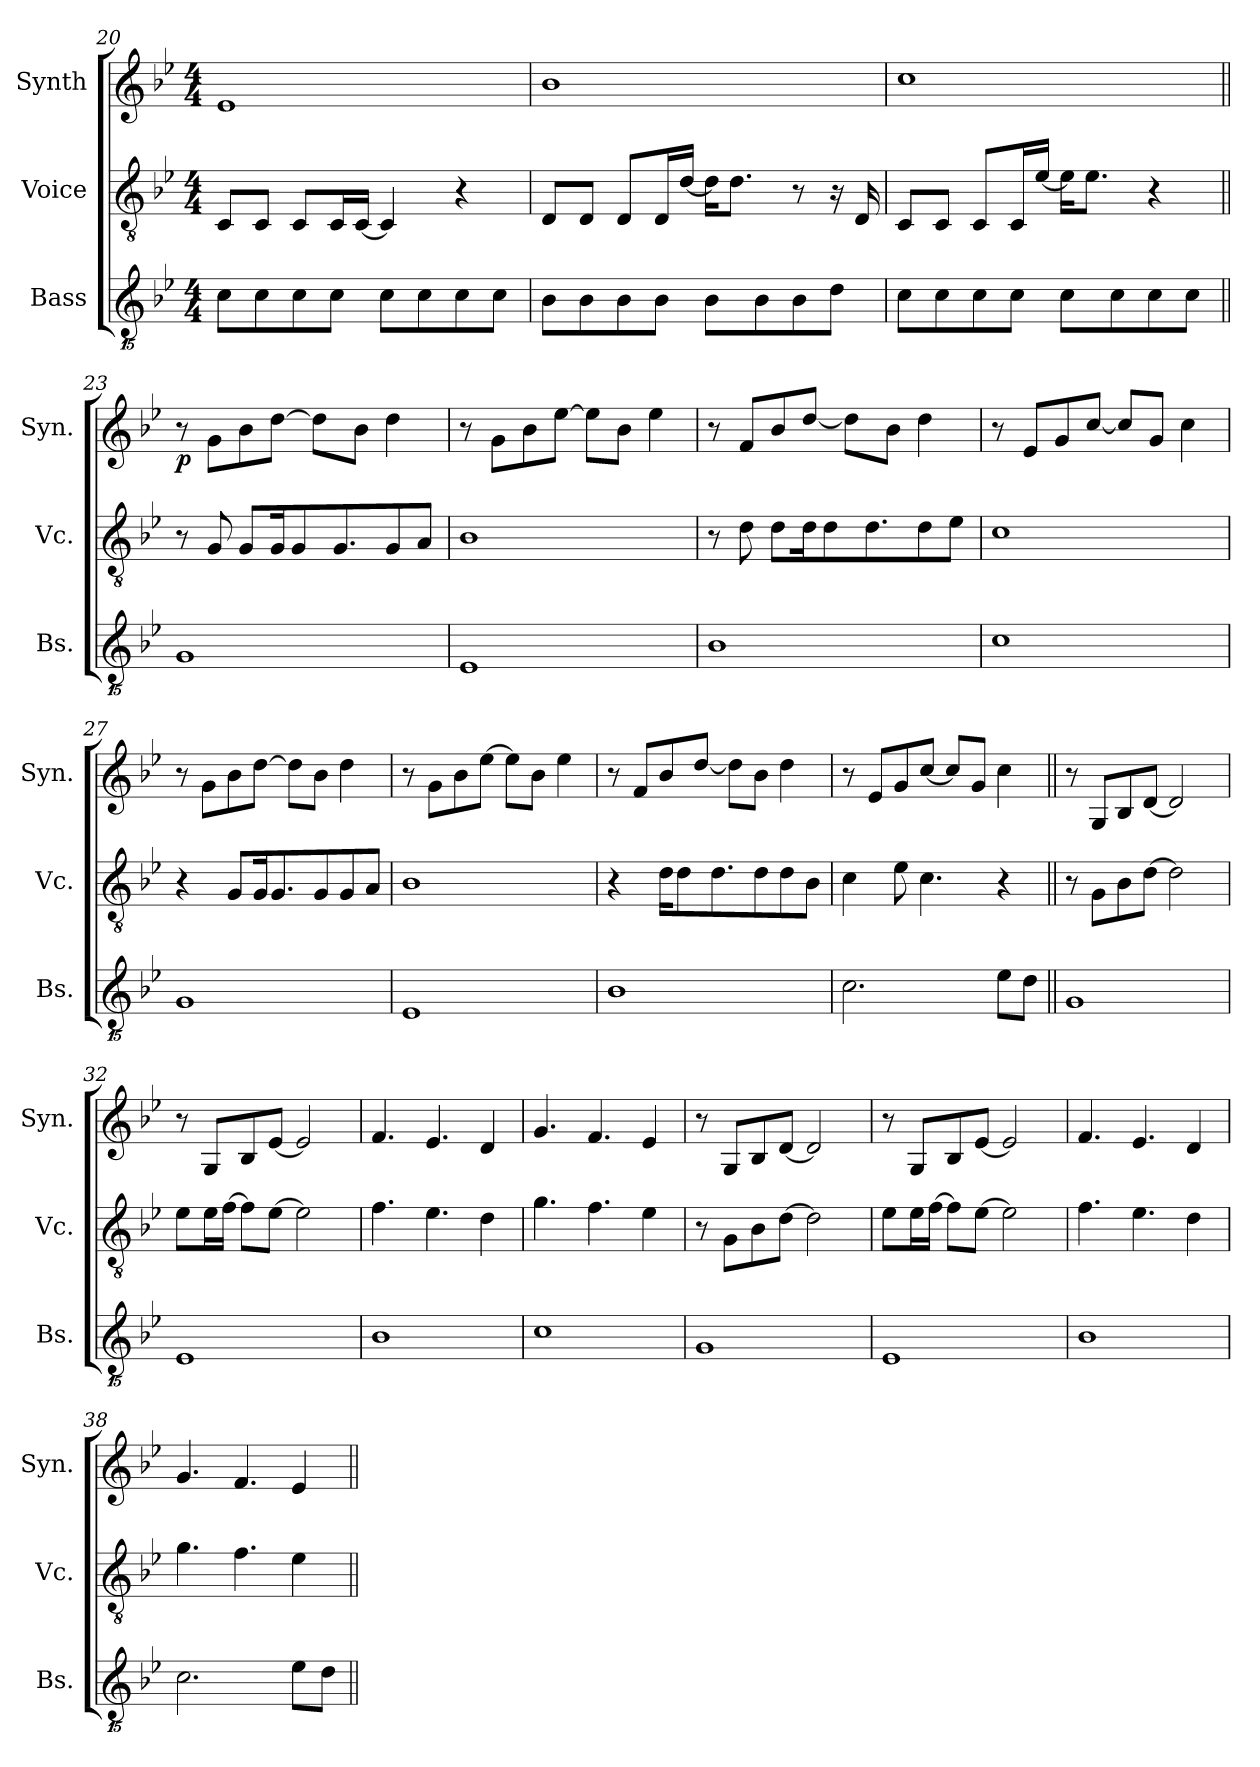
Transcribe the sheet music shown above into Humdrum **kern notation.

**kern	**kern	**kern	**dynam
*part3	*part2	*part1	*part1
*staff3	*staff2	*staff1	*staff1
*I"Bass	*I"Voice	*I"Synth	*
*I'Bs.	*I'Vc.	*I'Syn.	*
*clefGvv2	*clefGv2	*clefG2	*
*k[b-e-]	*k[b-e-]	*k[b-e-]	*
*M4/4	*M4/4	*M4/4	*
=20	=20	=20	=20
8CL	8CL	1e-	.
8C	8CJ	.	.
8C	8CL	.	.
8CJ	16CL	.	.
.	[16CJJ	.	.
8CL	4C]	.	.
8C	.	.	.
8C	4r	.	.
8CJ	.	.	.
=21	=21	=21	=21
8BB-L	8DL	1b-	.
8BB-	8DJ	.	.
8BB-	8DL	.	.
8BB-J	16DL	.	.
.	[16dJJ	.	.
8BB-L	16dKL]	.	.
.	8.dJ	.	.
8BB-	.	.	.
8BB-	8r	.	.
8DJ	16r	.	.
.	16D	.	.
=22	=22	=22	=22
8CL	8CL	1cc	.
8C	8CJ	.	.
8C	8CL	.	.
8CJ	16CL	.	.
.	[16e-JJ	.	.
8CL	16e-KL]	.	.
.	8.e-J	.	.
8C	.	.	.
8C	4r	.	.
8CJ	.	.	.
=23||	=23||	=23||	=23||
!	!	!	!LO:DY:b
1GG	8r	8r	p
.	8G	8gL	.
.	8GL	8b-	.
.	16GK	[8ddJ	.
.	8G	.	.
.	.	8ddL]	.
.	8.G	.	.
.	.	8b-J	.
.	8G	4dd	.
.	8AJ	.	.
=24	=24	=24	=24
1EE-	1B-	8r	.
.	.	8gL	.
.	.	8b-	.
.	.	[8ee-J	.
.	.	8ee-L]	.
.	.	8b-J	.
.	.	4ee-	.
=25	=25	=25	=25
1BB-	8r	8r	.
.	8d	8fL	.
.	8dL	8b-	.
.	16dK	[8ddJ	.
.	8d	.	.
.	.	8ddL]	.
.	8.d	.	.
.	.	8b-J	.
.	8d	4dd	.
.	8e-J	.	.
=26	=26	=26	=26
1C	1c	8r	.
.	.	8e-L	.
.	.	8g	.
.	.	[8ccJ	.
.	.	8ccL]	.
.	.	8gJ	.
.	.	4cc	.
=27	=27	=27	=27
1GG	4r	8r	.
.	.	8gL	.
.	8GL	8b-	.
.	16GK	[8ddJ	.
.	8.G	.	.
.	.	8ddL]	.
.	8G	8b-J	.
.	8G	4dd	.
.	8AJ	.	.
=28	=28	=28	=28
1EE-	1B-	8r	.
.	.	8gL	.
.	.	8b-	.
.	.	[8ee-J	.
.	.	8ee-L]	.
.	.	8b-J	.
.	.	4ee-	.
=29	=29	=29	=29
1BB-	4r	8r	.
.	.	8fL	.
.	16dKL	8b-	.
.	8d	.	.
.	.	[8ddJ	.
.	8.d	.	.
.	.	8ddL]	.
.	8d	8b-J	.
.	8d	4dd	.
.	8B-J	.	.
=30	=30	=30	=30
2.C	4c	8r	.
.	.	8e-L	.
.	8e-	8g	.
.	4.c	[8ccJ	.
.	.	8ccL]	.
.	.	8gJ	.
8E-L	4r	4cc	.
8DJ	.	.	.
=31||	=31||	=31||	=31||
1GG	8r	8r	.
.	8GL	8GL	.
.	8B-	8B-	.
.	[8dJ	[8dJ	.
.	2d]	2d]	.
=32	=32	=32	=32
1EE-	8e-L	8r	.
.	16e-L	8GL	.
.	[16fJJ	.	.
.	8fL]	8B-	.
.	[8e-J	[8e-J	.
.	2e-]	2e-]	.
=33	=33	=33	=33
1BB-	4.f	4.f	.
.	4.e-	4.e-	.
.	4d	4d	.
=34	=34	=34	=34
1C	4.g	4.g	.
.	4.f	4.f	.
.	4e-	4e-	.
=35	=35	=35	=35
1GG	8r	8r	.
.	8GL	8GL	.
.	8B-	8B-	.
.	[8dJ	[8dJ	.
.	2d]	2d]	.
=36	=36	=36	=36
1EE-	8e-L	8r	.
.	16e-L	8GL	.
.	[16fJJ	.	.
.	8fL]	8B-	.
.	[8e-J	[8e-J	.
.	2e-]	2e-]	.
=37	=37	=37	=37
1BB-	4.f	4.f	.
.	4.e-	4.e-	.
.	4d	4d	.
=38	=38	=38	=38
2.C	4.g	4.g	.
.	4.f	4.f	.
8E-L	4e-	4e-	.
8DJ	.	.	.
=||	=||	=||	=||
*-	*-	*-	*-
